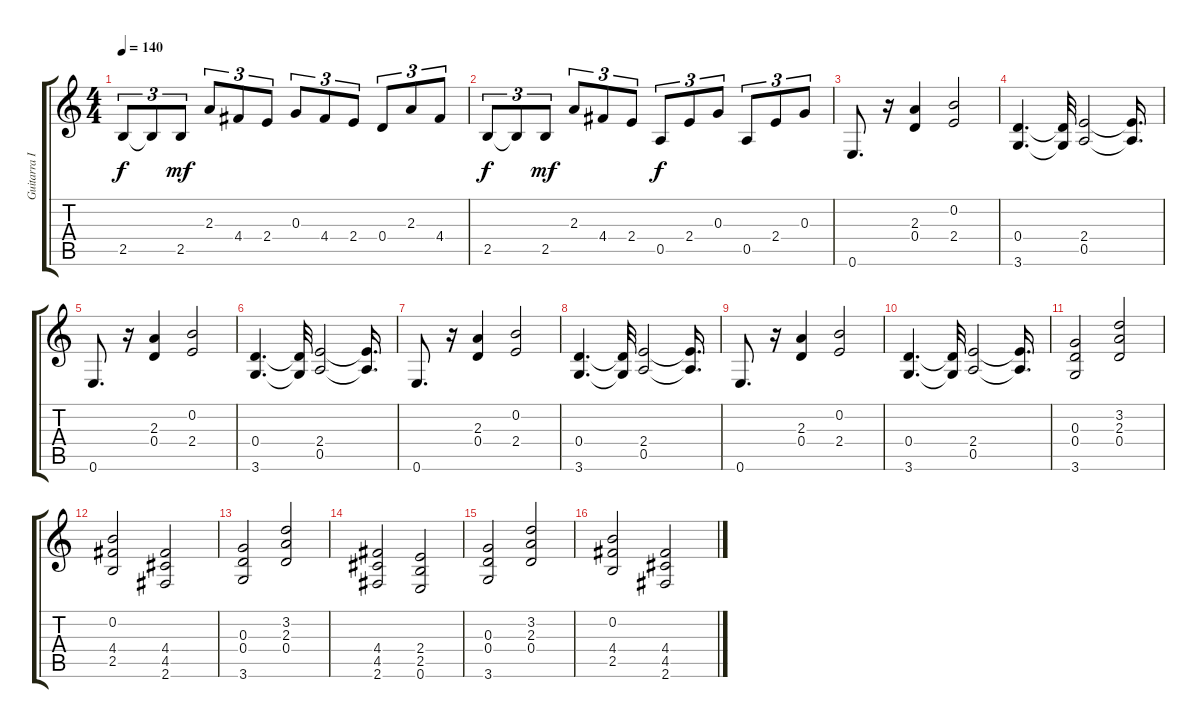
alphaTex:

\track ("Guitarra II" "Guitarra I") {instrument distortionguitar}
\staff {score tabs}
\tuning (E4 B3 G3 D3 A2 E2) {hide}
\ts (4 4)
\tempo 140
\clef g2
\ks c
2.5.8{tu (3 2) dy f} 2.5{t}.8{tu (3 2)} 2.5.8{tu (3 2) dy mf} 2.3.8{tu (3 2)} 4.4.8{tu (3 2)} 2.4.8{tu (3 2)} 0.3.8{tu (3 2)} 4.4.8{tu (3 2)} 2.4.8{tu (3 2)} 0.4.8{tu (3 2)} 2.3.8{tu (3 2)} 4.4.8{tu (3 2)} |
2.5.8{tu (3 2) dy f} 2.5{t}.8{tu (3 2)} 2.5.8{tu (3 2) dy mf} 2.3.8{tu (3 2)} 4.4.8{tu (3 2)} 2.4.8{tu (3 2)} 0.5.8{tu (3 2) dy f} 2.4.8{tu (3 2)} 0.3.8{tu (3 2)} 0.5.8{tu (3 2)} 2.4.8{tu (3 2)} 0.3.8{tu (3 2)} |
0.6.8{d} r.16 (2.3 0.4).4 (0.2 2.4).2 |
(0.4 3.6).4{d} (0.4{t} 3.6{t}).32 (2.4 0.5).2 (2.4{t} 0.5{t}).16{d} |
0.6.8{d} r.16 (2.3 0.4).4 (0.2 2.4).2 |
(0.4 3.6).4{d} (0.4{t} 3.6{t}).32 (2.4 0.5).2 (2.4{t} 0.5{t}).16{d} |
0.6.8{d} r.16 (2.3 0.4).4 (0.2 2.4).2 |
(0.4 3.6).4{d} (0.4{t} 3.6{t}).32 (2.4 0.5).2 (2.4{t} 0.5{t}).16{d} |
0.6.8{d} r.16 (2.3 0.4).4 (0.2 2.4).2 |
(0.4 3.6).4{d} (0.4{t} 3.6{t}).32 (2.4 0.5).2 (2.4{t} 0.5{t}).16{d} |
(0.3 0.4 3.6).2 (3.2 2.3 0.4).2 |
(0.2 4.4 2.5).2 (4.4 4.5 2.6).2 |
(0.3 0.4 3.6).2 (3.2 2.3 0.4).2 |
(4.4 4.5 2.6).2 (2.4 2.5 0.6).2 |
(0.3 0.4 3.6).2 (3.2 2.3 0.4).2 |
(0.2 4.4 2.5).2 (4.4 4.5 2.6).2
